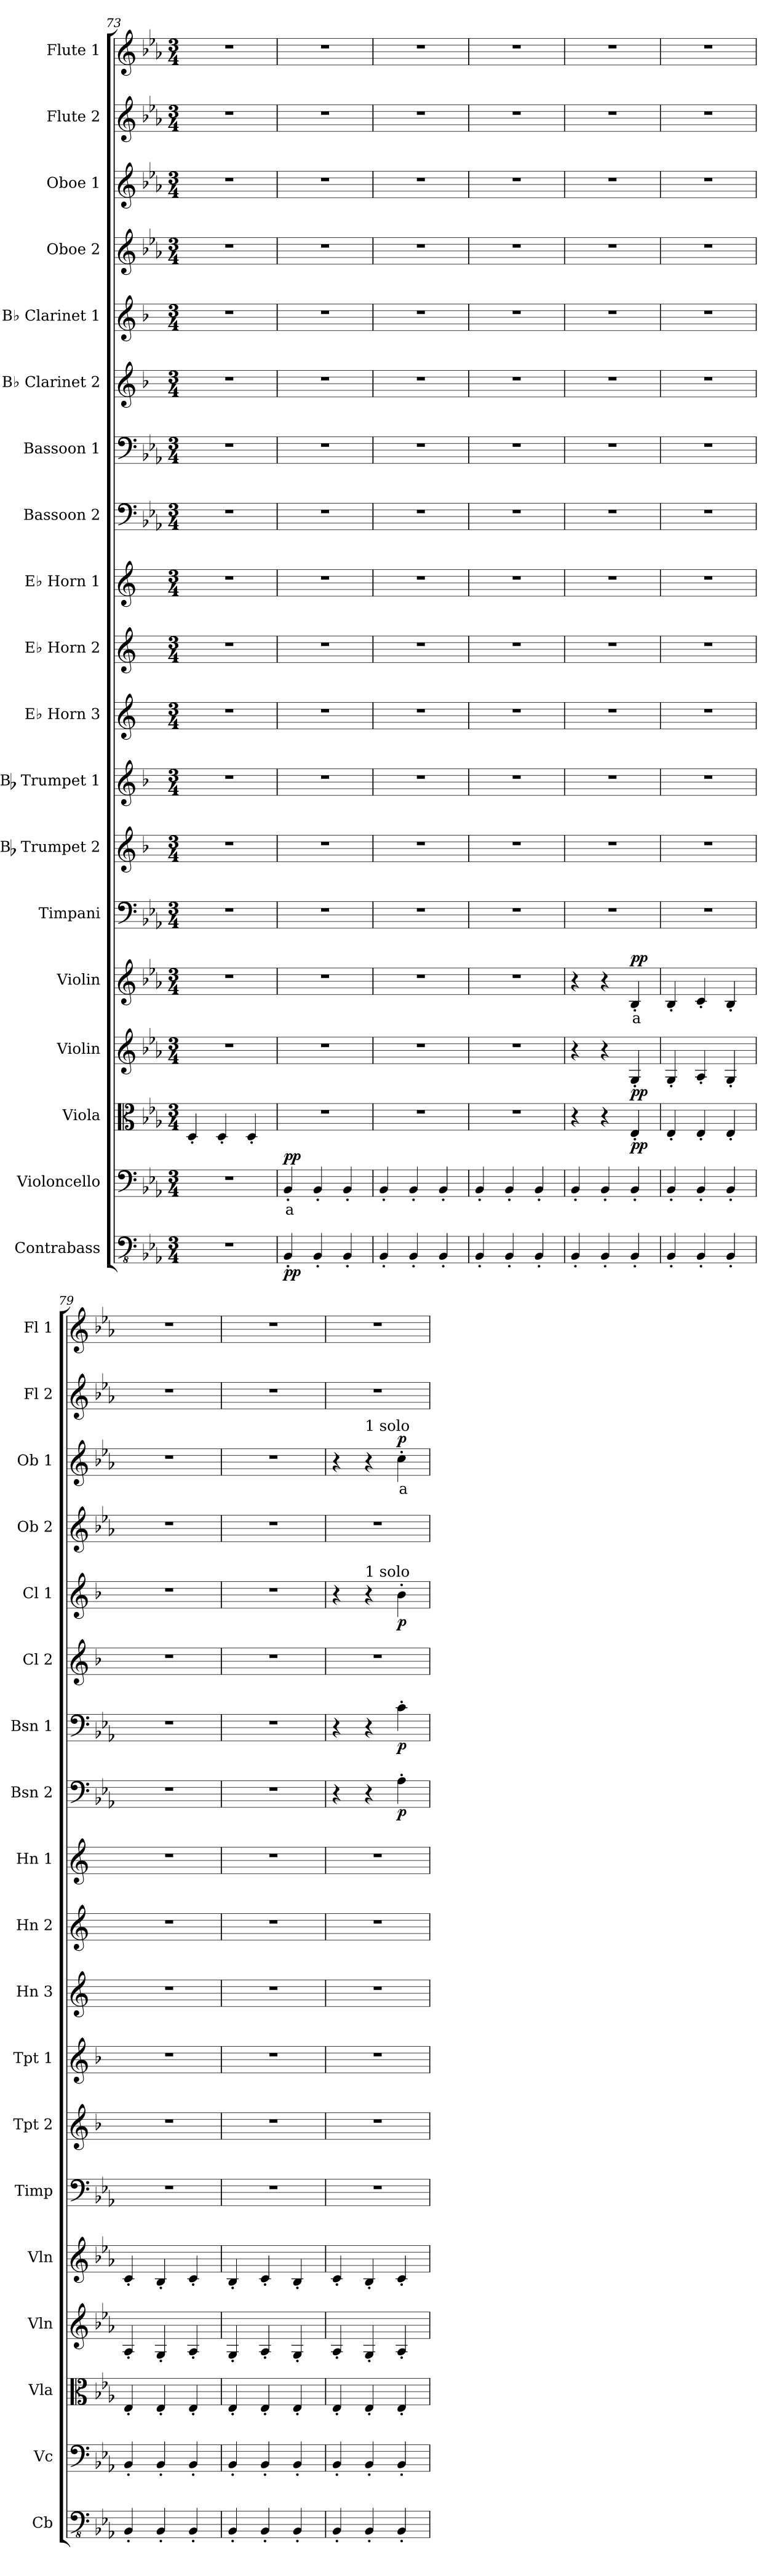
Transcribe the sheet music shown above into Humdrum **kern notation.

**kern	**dynam	**kern	**text	**dynam	**kern	**dynam	**kern	**dynam	**kern	**text	**dynam	**kern	**kern	**kern	**kern	**kern	**kern	**kern	**dynam	**kern	**dynam	**kern	**kern	**dynam	**kern	**kern	**text	**dynam	**kern	**kern
*part19	*part19	*part18	*part18	*part18	*part17	*part17	*part16	*part16	*part15	*part15	*part15	*part14	*part13	*part12	*part11	*part10	*part9	*part8	*part8	*part7	*part7	*part6	*part5	*part5	*part4	*part3	*part3	*part3	*part2	*part1
*staff19	*staff19	*staff18	*staff18	*staff18	*staff17	*staff17	*staff16	*staff16	*staff15	*staff15	*staff15	*staff14	*staff13	*staff12	*staff11	*staff10	*staff9	*staff8	*staff8	*staff7	*staff7	*staff6	*staff5	*staff5	*staff4	*staff3	*staff3	*staff3	*staff2	*staff1
*I"Contrabass	*	*I"Violoncello	*	*	*I"Viola	*	*I"Violin	*	*I"Violin	*	*	*I"Timpani	*I"Bb Trumpet 2	*I"Bb Trumpet 1	*I"E♭ Horn 3	*I"E♭ Horn 2	*I"E♭ Horn 1	*I"Bassoon 2	*	*I"Bassoon 1	*	*I"B♭ Clarinet 2	*I"B♭ Clarinet 1	*	*I"Oboe 2	*I"Oboe 1	*	*	*I"Flute 2	*I"Flute 1
*I'Cb	*	*I'Vc	*	*	*I'Vla	*	*I'Vln	*	*I'Vln	*	*	*I'Timp	*I'Tpt 2	*I'Tpt 1	*I'Hn 3	*I'Hn 2	*I'Hn 1	*I'Bsn 2	*	*I'Bsn 1	*	*I'Cl 2	*I'Cl 1	*	*I'Ob 2	*I'Ob 1	*	*	*I'Fl 2	*I'Fl 1
*clefFv4	*	*clefF4	*	*	*clefC3	*	*clefG2	*	*clefG2	*	*	*clefF4	*clefG2	*clefG2	*clefG2	*clefG2	*clefG2	*clefF4	*	*clefF4	*	*clefG2	*clefG2	*	*clefG2	*clefG2	*	*	*clefG2	*clefG2
*	*	*	*	*	*	*	*	*	*	*	*	*	*ITrd1c2	*ITrd1c2	*ITrd5c9	*ITrd5c9	*ITrd5c9	*	*	*	*	*ITrd1c2	*ITrd1c2	*	*	*	*	*	*	*
*k[b-e-a-]	*	*k[b-e-a-]	*	*	*k[b-e-a-]	*	*k[b-e-a-]	*	*k[b-e-a-]	*	*	*k[b-e-a-]	*k[b-e-a-]	*k[b-e-a-]	*k[b-e-a-]	*k[b-e-a-]	*k[b-e-a-]	*k[b-e-a-]	*	*k[b-e-a-]	*	*k[b-e-a-]	*k[b-e-a-]	*	*k[b-e-a-]	*k[b-e-a-]	*	*	*k[b-e-a-]	*k[b-e-a-]
*M3/4	*	*M3/4	*	*	*M3/4	*	*M3/4	*	*M3/4	*	*	*M3/4	*M3/4	*M3/4	*M3/4	*M3/4	*M3/4	*M3/4	*	*M3/4	*	*M3/4	*M3/4	*	*M3/4	*M3/4	*	*	*M3/4	*M3/4
=73	=73	=73	=73	=73	=73	=73	=73	=73	=73	=73	=73	=73	=73	=73	=73	=73	=73	=73	=73	=73	=73	=73	=73	=73	=73	=73	=73	=73	=73	=73
2.r	.	2.r	.	.	4D'/	.	2.r	.	2.r	.	.	2.r	2.r	2.r	2.r	2.r	2.r	2.r	.	2.r	.	2.r	2.r	.	2.r	2.r	.	.	2.r	2.r
.	.	.	.	.	4D'/	.	.	.	.	.	.	.	.	.	.	.	.	.	.	.	.	.	.	.	.	.	.	.	.	.
.	.	.	.	.	4D'/	.	.	.	.	.	.	.	.	.	.	.	.	.	.	.	.	.	.	.	.	.	.	.	.	.
=74	=74	=74	=74	=74	=74	=74	=74	=74	=74	=74	=74	=74	=74	=74	=74	=74	=74	=74	=74	=74	=74	=74	=74	=74	=74	=74	=74	=74	=74	=74
!	!LO:DY:b	!	!LO:LY:b:color=#FF0000	!LO:DY:b	!	!	!	!	!	!	!	!	!	!	!	!	!	!	!	!	!	!	!	!	!	!	!	!	!	!
4BBB-'/	pp	4BB-'/	a	pp	2.r	.	2.r	.	2.r	.	.	2.r	2.r	2.r	2.r	2.r	2.r	2.r	.	2.r	.	2.r	2.r	.	2.r	2.r	.	.	2.r	2.r
4BBB-'/	.	4BB-'/	.	.	.	.	.	.	.	.	.	.	.	.	.	.	.	.	.	.	.	.	.	.	.	.	.	.	.	.
4BBB-'/	.	4BB-'/	.	.	.	.	.	.	.	.	.	.	.	.	.	.	.	.	.	.	.	.	.	.	.	.	.	.	.	.
=75	=75	=75	=75	=75	=75	=75	=75	=75	=75	=75	=75	=75	=75	=75	=75	=75	=75	=75	=75	=75	=75	=75	=75	=75	=75	=75	=75	=75	=75	=75
4BBB-'/	.	4BB-'/	.	.	2.r	.	2.r	.	2.r	.	.	2.r	2.r	2.r	2.r	2.r	2.r	2.r	.	2.r	.	2.r	2.r	.	2.r	2.r	.	.	2.r	2.r
4BBB-'/	.	4BB-'/	.	.	.	.	.	.	.	.	.	.	.	.	.	.	.	.	.	.	.	.	.	.	.	.	.	.	.	.
4BBB-'/	.	4BB-'/	.	.	.	.	.	.	.	.	.	.	.	.	.	.	.	.	.	.	.	.	.	.	.	.	.	.	.	.
=76	=76	=76	=76	=76	=76	=76	=76	=76	=76	=76	=76	=76	=76	=76	=76	=76	=76	=76	=76	=76	=76	=76	=76	=76	=76	=76	=76	=76	=76	=76
4BBB-'/	.	4BB-'/	.	.	2.r	.	2.r	.	2.r	.	.	2.r	2.r	2.r	2.r	2.r	2.r	2.r	.	2.r	.	2.r	2.r	.	2.r	2.r	.	.	2.r	2.r
4BBB-'/	.	4BB-'/	.	.	.	.	.	.	.	.	.	.	.	.	.	.	.	.	.	.	.	.	.	.	.	.	.	.	.	.
4BBB-'/	.	4BB-'/	.	.	.	.	.	.	.	.	.	.	.	.	.	.	.	.	.	.	.	.	.	.	.	.	.	.	.	.
=77	=77	=77	=77	=77	=77	=77	=77	=77	=77	=77	=77	=77	=77	=77	=77	=77	=77	=77	=77	=77	=77	=77	=77	=77	=77	=77	=77	=77	=77	=77
4BBB-'/	.	4BB-'/	.	.	4r	.	4r	.	4r	.	.	2.r	2.r	2.r	2.r	2.r	2.r	2.r	.	2.r	.	2.r	2.r	.	2.r	2.r	.	.	2.r	2.r
4BBB-'/	.	4BB-'/	.	.	4r	.	4r	.	4r	.	.	.	.	.	.	.	.	.	.	.	.	.	.	.	.	.	.	.	.	.
!	!	!	!	!	!	!LO:DY:b	!	!LO:DY:b	!	!LO:LY:b:color=#FF0000	!LO:DY:b	!	!	!	!	!	!	!	!	!	!	!	!	!	!	!	!	!	!	!
4BBB-'/	.	4BB-'/	.	.	4E-'/	pp	4G'/	pp	4B-'/	a	pp	.	.	.	.	.	.	.	.	.	.	.	.	.	.	.	.	.	.	.
=78	=78	=78	=78	=78	=78	=78	=78	=78	=78	=78	=78	=78	=78	=78	=78	=78	=78	=78	=78	=78	=78	=78	=78	=78	=78	=78	=78	=78	=78	=78
4BBB-'/	.	4BB-'/	.	.	4E-'/	.	4G'/	.	4B-'/	.	.	2.r	2.r	2.r	2.r	2.r	2.r	2.r	.	2.r	.	2.r	2.r	.	2.r	2.r	.	.	2.r	2.r
4BBB-'/	.	4BB-'/	.	.	4E-'/	.	4A-'/	.	4c'/	.	.	.	.	.	.	.	.	.	.	.	.	.	.	.	.	.	.	.	.	.
4BBB-'/	.	4BB-'/	.	.	4E-'/	.	4G'/	.	4B-'/	.	.	.	.	.	.	.	.	.	.	.	.	.	.	.	.	.	.	.	.	.
!!LO:PB:g=z
=79	=79	=79	=79	=79	=79	=79	=79	=79	=79	=79	=79	=79	=79	=79	=79	=79	=79	=79	=79	=79	=79	=79	=79	=79	=79	=79	=79	=79	=79	=79
4BBB-'/	.	4BB-'/	.	.	4E-'/	.	4A-'/	.	4c'/	.	.	2.r	2.r	2.r	2.r	2.r	2.r	2.r	.	2.r	.	2.r	2.r	.	2.r	2.r	.	.	2.r	2.r
4BBB-'/	.	4BB-'/	.	.	4E-'/	.	4G'/	.	4B-'/	.	.	.	.	.	.	.	.	.	.	.	.	.	.	.	.	.	.	.	.	.
4BBB-'/	.	4BB-'/	.	.	4E-'/	.	4A-'/	.	4c'/	.	.	.	.	.	.	.	.	.	.	.	.	.	.	.	.	.	.	.	.	.
=80	=80	=80	=80	=80	=80	=80	=80	=80	=80	=80	=80	=80	=80	=80	=80	=80	=80	=80	=80	=80	=80	=80	=80	=80	=80	=80	=80	=80	=80	=80
4BBB-'/	.	4BB-'/	.	.	4E-'/	.	4G'/	.	4B-'/	.	.	2.r	2.r	2.r	2.r	2.r	2.r	2.r	.	2.r	.	2.r	2.r	.	2.r	2.r	.	.	2.r	2.r
4BBB-'/	.	4BB-'/	.	.	4E-'/	.	4A-'/	.	4c'/	.	.	.	.	.	.	.	.	.	.	.	.	.	.	.	.	.	.	.	.	.
4BBB-'/	.	4BB-'/	.	.	4E-'/	.	4G'/	.	4B-'/	.	.	.	.	.	.	.	.	.	.	.	.	.	.	.	.	.	.	.	.	.
=81	=81	=81	=81	=81	=81	=81	=81	=81	=81	=81	=81	=81	=81	=81	=81	=81	=81	=81	=81	=81	=81	=81	=81	=81	=81	=81	=81	=81	=81	=81
4BBB-'/	.	4BB-'/	.	.	4E-'/	.	4A-'/	.	4c'/	.	.	2.r	2.r	2.r	2.r	2.r	2.r	4r	.	4r	.	2.r	4r	.	2.r	4r	.	.	2.r	2.r
!	!	!	!	!	!	!	!	!	!	!	!	!	!	!	!	!	!	!	!	!	!	!	!	!	!	!LO:TX:a:t=1 solo	!	!	!	!
!	!	!	!	!	!	!	!	!	!	!	!	!	!	!	!	!	!	!	!	!	!	!	!LO:TX:a:t=1 solo	!	!	!	!	!	!	!
4BBB-'/	.	4BB-'/	.	.	4E-'/	.	4G'/	.	4B-'/	.	.	.	.	.	.	.	.	4r	.	4r	.	.	4r	.	.	4r	.	.	.	.
!	!	!	!	!	!	!	!	!	!	!	!	!	!	!	!	!	!	!	!LO:DY:b	!	!LO:DY:b	!	!	!LO:DY:b	!	!	!LO:LY:b:color=#FF0000	!LO:DY:b	!	!
4BBB-'/	.	4BB-'/	.	.	4E-'/	.	4A-'/	.	4c'/	.	.	.	.	.	.	.	.	4A-'\	p	4c'\	p	.	4a-'\	p	.	4cc'\	a	p	.	.
=	=	=	=	=	=	=	=	=	=	=	=	=	=	=	=	=	=	=	=	=	=	=	=	=	=	=	=	=	=	=
*-	*-	*-	*-	*-	*-	*-	*-	*-	*-	*-	*-	*-	*-	*-	*-	*-	*-	*-	*-	*-	*-	*-	*-	*-	*-	*-	*-	*-	*-	*-
